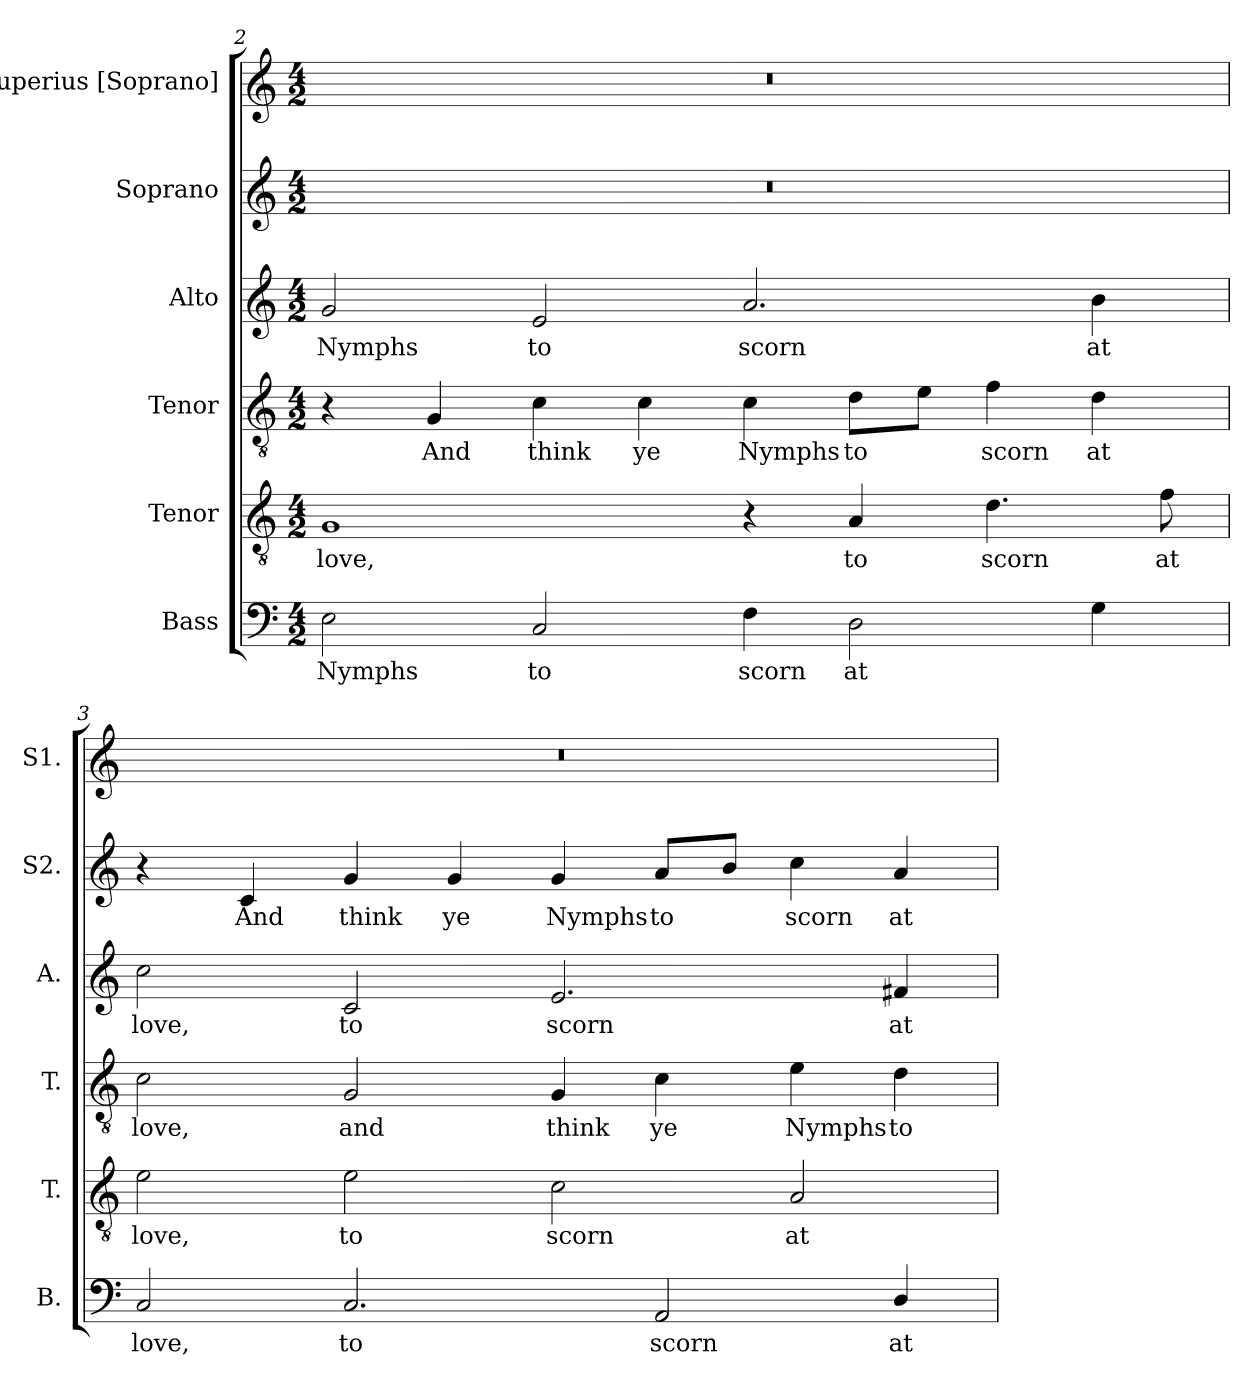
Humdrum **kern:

**kern	**text	**kern	**text	**kern	**text	**kern	**text	**kern	**text	**kern
*part6	*part6	*part5	*part5	*part4	*part4	*part3	*part3	*part2	*part2	*part1
*staff6	*staff6	*staff5	*staff5	*staff4	*staff4	*staff3	*staff3	*staff2	*staff2	*staff1
*I"Bass	*	*I"Tenor	*	*I"Tenor	*	*I"Alto	*	*I"Soprano	*	*I"Superius [Soprano]
*I'B.	*	*I'T.	*	*I'T.	*	*I'A.	*	*I'S2.	*	*I'S1.
*clefF4	*	*clefGv2	*	*clefGv2	*	*clefG2	*	*clefG2	*	*clefG2
*	*	*ITrd7c12	*	*ITrd7c12	*	*	*	*	*	*
*k[]	*	*k[]	*	*k[]	*	*k[]	*	*k[]	*	*k[]
*C:	*	*C:	*	*C:	*	*C:	*	*C:	*	*C:
*M4/2	*	*M4/2	*	*M4/2	*	*M4/2	*	*M4/2	*	*M4/2
=2	=2	=2	=2	=2	=2	=2	=2	=2	=2	=2
!	!LO:LY:b:color=#000000	!	!	!	!	!	!	!	!	!
!	!	!	!LO:LY:b:color=#000000	!	!	!	!	!	!	!
!	!	!	!	!	!	!	!LO:LY:b:color=#000000	!LO:N:vis=1	!	!LO:N:vis=1
2Ei\	Nymphs	1GGi	love,	4r	.	2gi/	Nymphs	0r	.	0r
!	!	!	!	!	!LO:LY:b:color=#000000	!	!	!	!	!
.	.	.	.	4GGi/	And	.	.	.	.	.
!	!LO:LY:b:color=#000000	!	!	!	!	!	!	!	!	!
!	!	!	!	!	!LO:LY:b:color=#000000	!	!	!	!	!
!	!	!	!	!	!	!	!LO:LY:b:color=#000000	!	!	!
2Ci/	to	.	.	4Ci\	think	2ei/	to	.	.	.
!	!	!	!	!	!LO:LY:b:color=#000000	!	!	!	!	!
.	.	.	.	4Ci\	ye	.	.	.	.	.
!	!LO:LY:b:color=#000000	!	!	!	!	!	!	!	!	!
!	!	!	!	!	!LO:LY:b:color=#000000	!	!	!	!	!
!	!	!	!	!	!	!	!LO:LY:b:color=#000000	!	!	!
4Fi\	scorn	4r	.	4Ci\	Nymphs	2.ai/	scorn	.	.	.
!	!LO:LY:b:color=#000000	!	!	!	!	!	!	!	!	!
!	!	!	!LO:LY:b:color=#000000	!	!	!	!	!	!	!
!	!	!	!	!	!LO:LY:b:color=#000000	!	!	!	!	!
2Di\	at	4AAi/	to	8Di\L	to	.	.	.	.	.
.	.	.	.	8Ei\J	.	.	.	.	.	.
!	!	!	!LO:LY:b:color=#000000	!	!	!	!	!	!	!
!	!	!	!	!	!LO:LY:b:color=#000000	!	!	!	!	!
.	.	4.Di\	scorn	4Fi\	scorn	.	.	.	.	.
!	!	!	!	!	!LO:LY:b:color=#000000	!	!	!	!	!
!	!	!	!	!	!	!	!LO:LY:b:color=#000000	!	!	!
4Gi\	.	.	.	4Di\	at	4bi\	at	.	.	.
!	!	!	!LO:LY:b:color=#000000	!	!	!	!	!	!	!
.	.	8Fi\	at	.	.	.	.	.	.	.
!!LO:LB:g=z
=3	=3	=3	=3	=3	=3	=3	=3	=3	=3	=3
!	!LO:LY:b:color=#000000	!	!	!	!	!	!	!	!	!
!	!	!	!LO:LY:b:color=#000000	!	!	!	!	!	!	!
!	!	!	!	!	!LO:LY:b:color=#000000	!	!	!	!	!
!	!	!	!	!	!	!	!LO:LY:b:color=#000000	!	!	!LO:N:vis=1
2Ci/	love,	2Ei\	love,	2Ci\	love,	2cci\	love,	4r	.	0r
!	!	!	!	!	!	!	!	!	!LO:LY:b:color=#000000	!
.	.	.	.	.	.	.	.	4ci/	And	.
!	!LO:LY:b:color=#000000	!	!	!	!	!	!	!	!	!
!	!	!	!LO:LY:b:color=#000000	!	!	!	!	!	!	!
!	!	!	!	!	!LO:LY:b:color=#000000	!	!	!	!	!
!	!	!	!	!	!	!	!LO:LY:b:color=#000000	!	!	!
!	!	!	!	!	!	!	!	!	!LO:LY:b:color=#000000	!
2.Ci/	to	2Ei\	to	2GGi/	and	2ci/	to	4gi/	think	.
!	!	!	!	!	!	!	!	!	!LO:LY:b:color=#000000	!
.	.	.	.	.	.	.	.	4gi/	ye	.
!	!	!	!LO:LY:b:color=#000000	!	!	!	!	!	!	!
!	!	!	!	!	!LO:LY:b:color=#000000	!	!	!	!	!
!	!	!	!	!	!	!	!LO:LY:b:color=#000000	!	!	!
!	!	!	!	!	!	!	!	!	!LO:LY:b:color=#000000	!
.	.	2Ci\	scorn	4GGi/	think	2.ei/	scorn	4gi/	Nymphs	.
!	!LO:LY:b:color=#000000	!	!	!	!	!	!	!	!	!
!	!	!	!	!	!LO:LY:b:color=#000000	!	!	!	!	!
!	!	!	!	!	!	!	!	!	!LO:LY:b:color=#000000	!
2AAi/	scorn	.	.	4Ci\	ye	.	.	8ai/L	to	.
.	.	.	.	.	.	.	.	8bi/J	.	.
!	!	!	!LO:LY:b:color=#000000	!	!	!	!	!	!	!
!	!	!	!	!	!LO:LY:b:color=#000000	!	!	!	!	!
!	!	!	!	!	!	!	!	!	!LO:LY:b:color=#000000	!
.	.	2AAi/	at	4Ei\	Nymphs	.	.	4cci\	scorn	.
!	!LO:LY:b:color=#000000	!	!	!	!	!	!	!	!	!
!	!	!	!	!	!LO:LY:b:color=#000000	!	!	!	!	!
!	!	!	!	!	!	!	!LO:LY:b:color=#000000	!	!	!
!	!	!	!	!	!	!	!	!	!LO:LY:b:color=#000000	!
4Di/	at	.	.	4Di\	to	4f#Xi/	at	4ai/	at	.
=	=	=	=	=	=	=	=	=	=	=
*-	*-	*-	*-	*-	*-	*-	*-	*-	*-	*-
